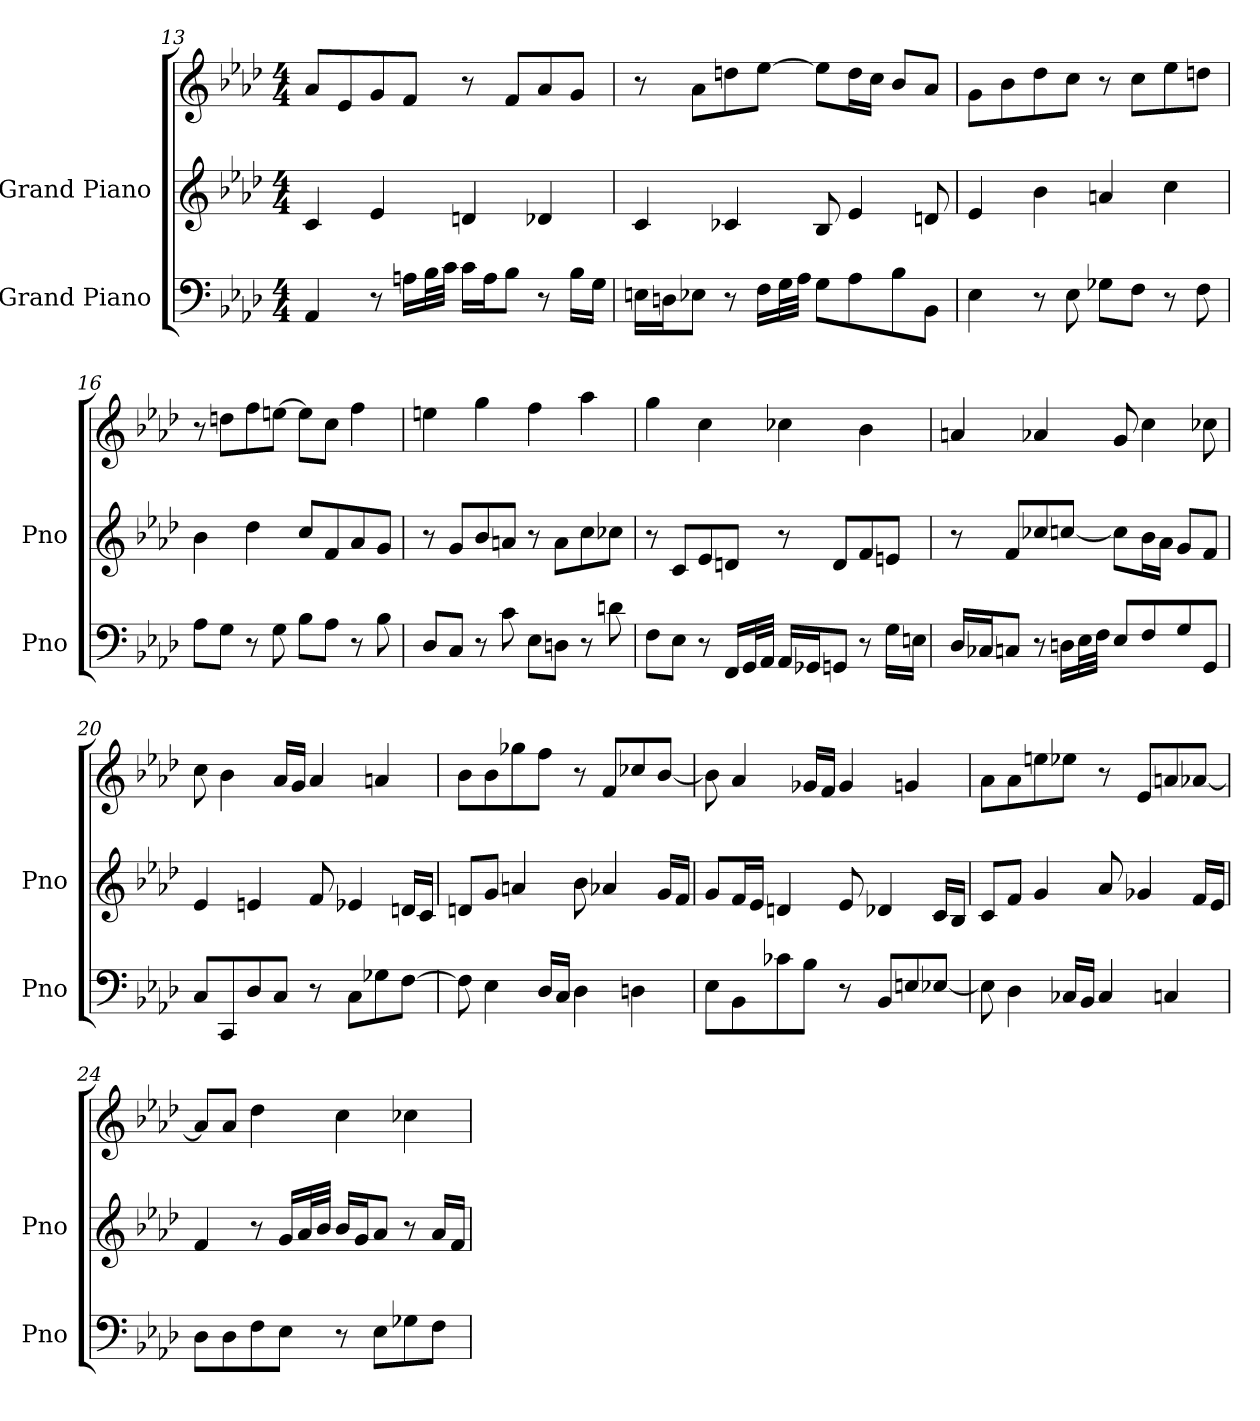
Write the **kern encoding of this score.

**kern	**kern	**kern
*part2	*part1	*part1
*staff3	*staff2	*staff1
*I"Grand Piano	*I"Grand Piano	*
*I'Pno	*I'Pno	*
*clefF4	*clefG2	*clefG2
*k[b-e-a-d-]	*k[b-e-a-d-]	*k[b-e-a-d-]
*M4/4	*M4/4	*M4/4
=13	=13	=13
4AA-/	4c/	8a-/L
.	.	8e-/
8r	4e-/	8g/
16An\LL	.	8f/J
32B-\L	.	.
32c\JJJ	.	.
16c\LL	4dn/	8r
16A\J	.	.
8B-\J	.	8f/L
8r	4d-X/	8a-/
16B-\LL	.	8g/J
16G\JJ	.	.
=14	=14	=14
16En\LL	4c/	8r
16Dn\J	.	.
8E-X\J	.	8a-\L
8r	4c-X/	8ddn\
16F\LL	.	[8ee-\J
32G\L	.	.
32A-\JJJ	.	.
8G\L	8B-/	8ee-\L]
8A-\	4e-/	16dd\L
.	.	16cc\JJ
8B-\	.	8b-/L
8BB-\J	8dn/	8a-/J
!!LO:LB:g=z
=15	=15	=15
4E-\	4e-/	8g\L
.	.	8b-\
8r	4b-\	8dd-\
8E-\	.	8cc\J
8G-X\L	4an/	8r
8F\J	.	8cc\L
8r	4cc\	8ee-\
8F\	.	8ddn\J
=16	=16	=16
8A-\L	4b-\	8r
8G\J	.	8ddn\L
8r	4dd-\	8ff\
8G\	.	[8een\J
8B-\L	8cc/L	8ee\L]
8A-\J	8f/	8cc\J
8r	8a-/	4ff\
8B-\	8g/J	.
=17	=17	=17
8D-/L	8r	4een\
8C/J	8g/L	.
8r	8b-/	4gg\
8c\	8an/J	.
8E-\L	8r	4ff\
8Dn\J	8a\L	.
8r	8cc\	4aa-\
8dn\	8cc-X\J	.
=18	=18	=18
8F\L	8r	4gg\
8E-\J	8c/L	.
8r	8e-/	4cc\
16FF/LL	8dn/J	.
32GG/L	.	.
32AA-/JJJ	.	.
16AA-/LL	8r	4cc-X\
16GG-X/J	.	.
8GGn/J	8d/L	.
8r	8f/	4b-\
16G\LL	8en/J	.
16En\JJ	.	.
!!LO:LB:g=z
=19	=19	=19
16D-/LL	8r	4an/
16C-X/J	.	.
8Cn/J	8f/L	.
8r	8cc-X/	4a-X/
16Dn\LL	[8ccn/J	.
32E-\L	.	.
32F\JJJ	.	.
8E-/L	8cc\L]	8g/
8F/	16b-\L	4cc\
.	16a-\JJ	.
8G/	8g/L	.
8GG/J	8f/J	8cc-X\
=20	=20	=20
8C/L	4e-/	8cc\
8CC/	.	4b-\
8D-/	4en/	.
8C/J	.	16a-/LL
.	.	16g/JJ
8r	8f/	4a-/
8C\L	4e-X/	.
8G-X\	.	4an/
[8F\J	16dn/LL	.
.	16c/JJ	.
=21	=21	=21
8F\]	8dn/L	8b-\L
4E-\	8g/J	8b-\
.	4an/	8gg-X\
16D-/LL	.	8ff\J
16C/JJ	.	.
4D-\	8b-\	8r
.	4a-X/	8f/L
4Dn\	.	8cc-X/
.	16g/LL	[8b-/J
.	16f/JJ	.
!!LO:PB:g=z
=22	=22	=22
8E-\L	8g/L	8b-\]
8BB-\	16f/L	4a-/
.	16e-/JJ	.
8c-X\	4dn/	.
8B-\J	.	16g-X/LL
.	.	16f/JJ
8r	8e-/	4g-/
8BB-/L	4d-X/	.
8En/	.	4gn/
[8E-X/J	16c/LL	.
.	16B-/JJ	.
=23	=23	=23
8E-\]	8c/L	8a-\L
4D-\	8f/J	8a-\
.	4g/	8een\
16C-X/LL	.	8ee-X\J
16BB-/JJ	.	.
4C-/	8a-/	8r
.	4g-X/	8e-/L
4Cn/	.	8an/
.	16f/LL	[8a-X/J
.	16e-/JJ	.
=24	=24	=24
8D-\L	4f/	8a-/L]
8D-\	.	8a-/J
8F\	8r	4dd-\
8E-\J	16g/LL	.
.	32a-/L	.
.	32b-/JJJ	.
8r	16b-/LL	4cc\
.	16g/J	.
8E-\L	8a-/J	.
8G-X\	8r	4cc-X\
8F\J	16a-/LL	.
.	16f/JJ	.
=	=	=
*-	*-	*-
